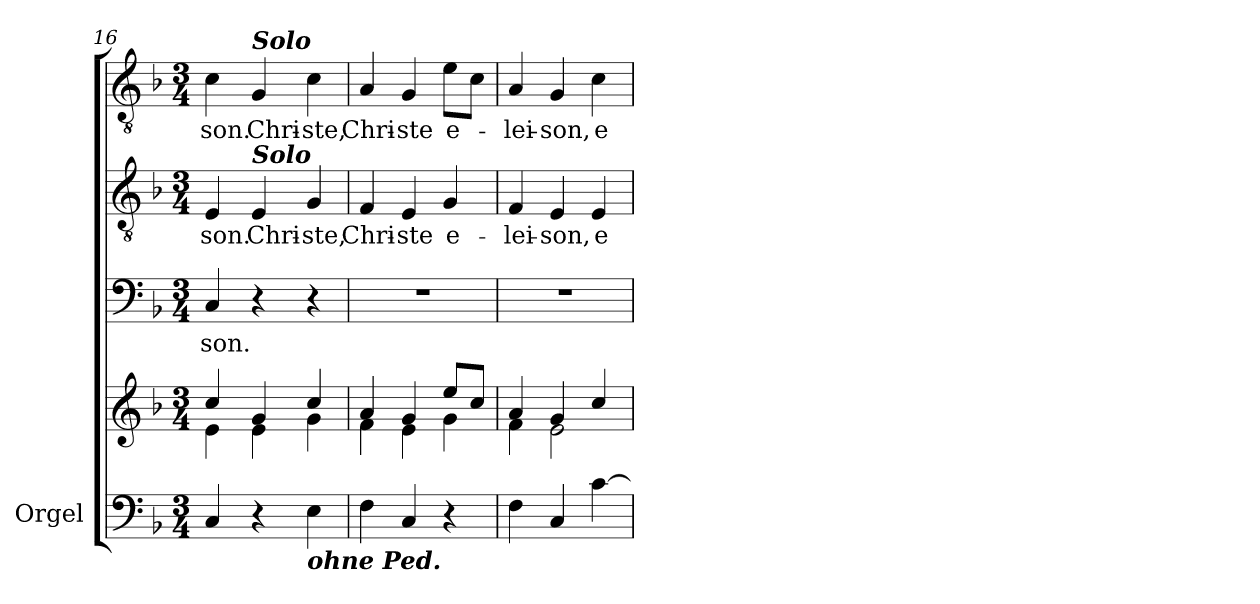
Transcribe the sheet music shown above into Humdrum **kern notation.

**kern	**kern	**kern	**text	**kern	**text	**kern	**text
*part4	*part4	*part3	*part3	*part2	*part2	*part1	*part1
*staff5	*staff4	*staff3	*staff3	*staff2	*staff2	*staff1	*staff1
*I"Orgel	*	*	*	*	*	*	*
*I'Org.	*	*	*	*	*	*	*
*clefF4	*clefG2	*clefF4	*	*clefGv2	*	*clefGv2	*
*k[b-]	*k[b-]	*k[b-]	*	*k[b-]	*	*k[b-]	*
*F:	*F:	*F:	*	*F:	*	*F:	*
*M3/4	*M3/4	*M3/4	*	*M3/4	*	*M3/4	*
=16	=16	=16	=16	=16	=16	=16	=16
*	*^	*	*	*	*	*	*
!	!	!	!	!LO:LY:b	!	!LO:LY:b	!	!LO:LY:b
4C/	4cc/	4e\	4C/	-son.	4E/	-son.	4c\	-son.
!	!	!	!	!	!	!	!LO:TX:a:Bi:t=Solo	!
!	!	!	!	!	!LO:TX:a:Bi:t=Solo	!	!	!
!	!	!	!	!	!	!LO:LY:b	!	!LO:LY:b
4r	4g/	4e\	4r	.	4E/	Chri-	4G/	Chri-
!LO:TX:b:Bi:t=ohne Ped.	!	!	!	!	!	!	!	!
!	!	!	!	!	!	!LO:LY:b	!	!LO:LY:b
4E\	4cc/	4g\	4r	.	4G/	-ste,	4c\	-ste,
=17	=17	=17	=17	=17	=17	=17	=17	=17
!	!	!	!	!	!	!LO:LY:b	!	!LO:LY:b
4F\	4a/	4f\	2.r	.	4F/	Chri-	4A/	Chri-
!	!	!	!	!	!	!LO:LY:b	!	!LO:LY:b
4C/	4g/	4e\	.	.	4E/	-ste	4G/	-ste
!	!	!	!	!	!	!LO:LY:b	!	!LO:LY:b
4r	8ee/L	4g\	.	.	4G/	e-	8e\L	e-
.	8cc/J	.	.	.	.	.	8c\J	.
=18	=18	=18	=18	=18	=18	=18	=18	=18
!	!	!	!	!	!	!LO:LY:b	!	!LO:LY:b
4F\	4a/	4f\	2.r	.	4F/	-lei-	4A/	-lei-
!	!	!	!	!	!	!LO:LY:b	!	!LO:LY:b
4C/	4g/	2e\	.	.	4E/	-son,	4G/	-son,
!	!	!	!	!	!	!LO:LY:b	!	!LO:LY:b
[4c\	4cc/	.	.	.	4E/	e-	4c\	e-
*	*v	*v	*	*	*	*	*	*
=	=	=	=	=	=	=	=
*-	*-	*-	*-	*-	*-	*-	*-
